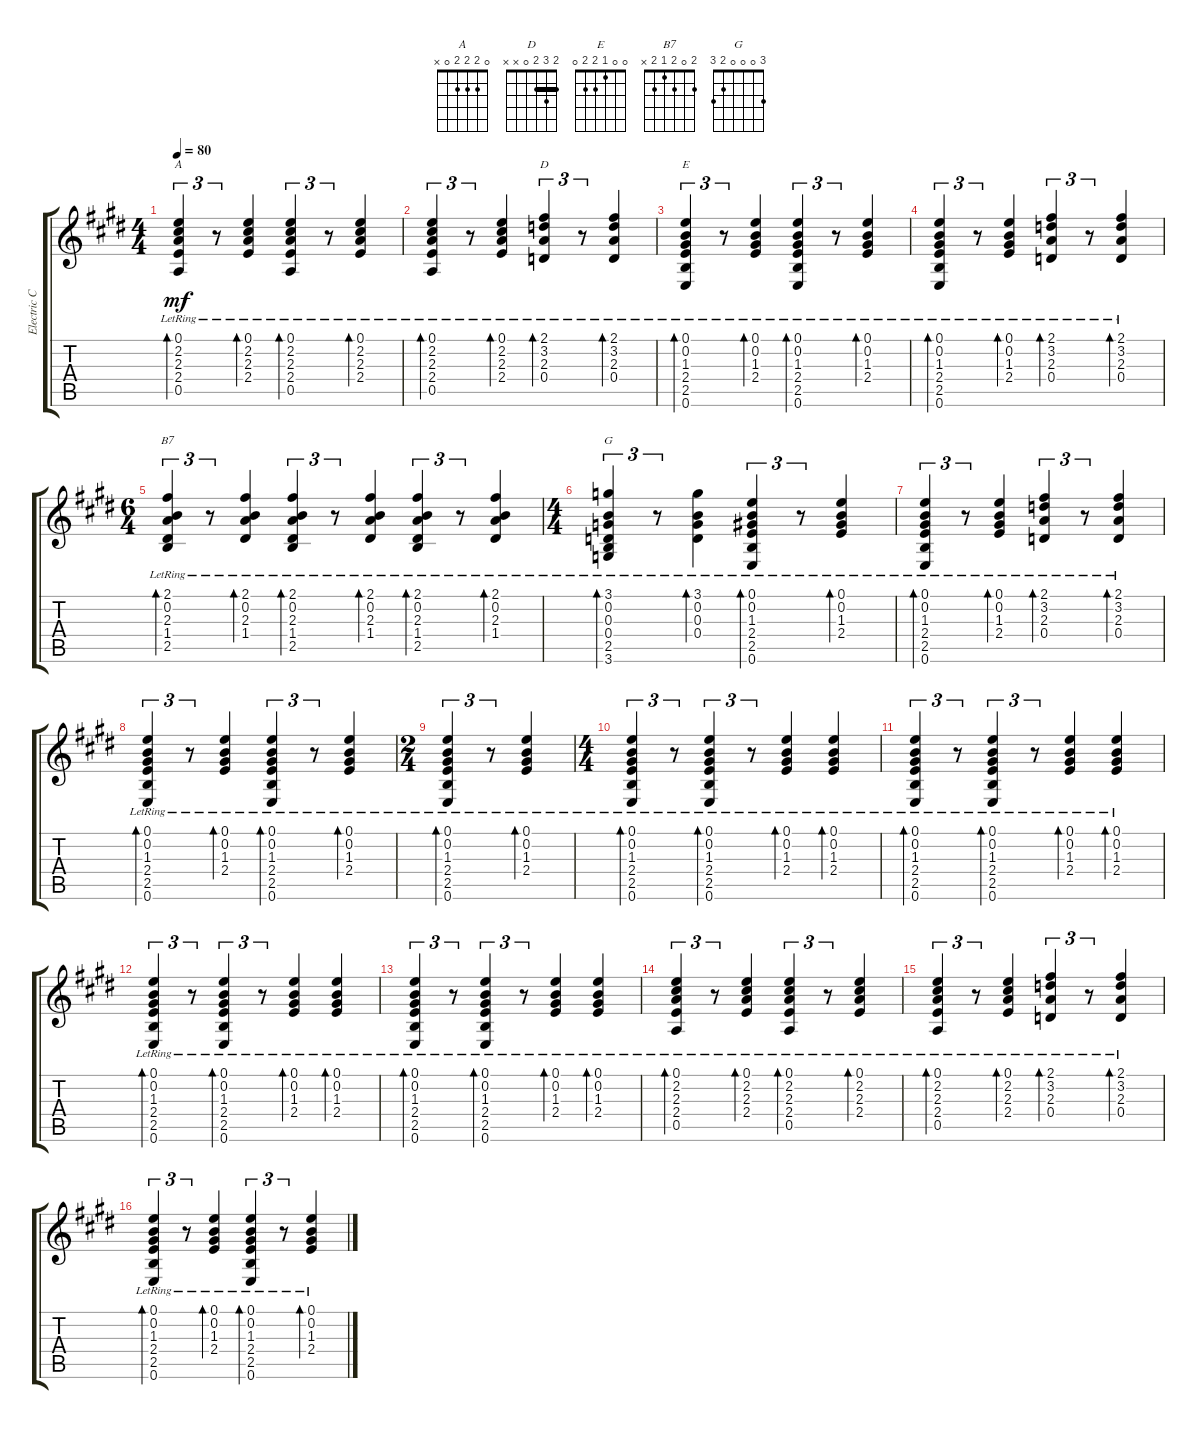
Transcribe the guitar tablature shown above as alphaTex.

\track ("Electric Clean Guitar" "Electric C") {instrument electricguitarclean}
\staff {score tabs}
\tuning (E4 B3 G3 D3 A2 E2) {hide}
\chord ("A" 0 2 2 2 0 x)
\chord ("D" 2 3 2 0 x x) {barre 2}
\chord ("E" 0 0 1 2 2 0)
\chord ("B7" 2 0 2 1 2 x)
\chord ("G" 3 0 0 0 2 3)
\ts (4 4)
\tempo 80
\clef g2
\ks e
(0.1 2.2 2.3{lr} 2.4{lr} 0.5{lr}).4{tu (3 2) bd 30 ch "A" dy mf} r.8{tu (3 2)} (0.1{lr} 2.2{lr} 2.3{lr} 2.4{lr}).4{bd 60} (0.1 2.2 2.3{lr} 2.4{lr} 0.5{lr}).4{tu (3 2) bd 30} r.8{tu (3 2)} (0.1{lr} 2.2{lr} 2.3{lr} 2.4{lr}).4{bd 60} |
(0.1 2.2 2.3{lr} 2.4{lr} 0.5{lr}).4{tu (3 2) bd 30} r.8{tu (3 2)} (0.1{lr} 2.2{lr} 2.3{lr} 2.4{lr}).4{bd 60} (2.1 3.2 2.3{lr} 0.4{lr}).4{tu (3 2) bd 30 ch "D"} r.8{tu (3 2)} (2.1{lr} 3.2{lr} 2.3{lr} 0.4{lr}).4{bd 60} |
(0.1 0.2 1.3{lr} 2.4{lr} 2.5{lr} 0.6{lr}).4{tu (3 2) bd 30 ch "E"} r.8{tu (3 2)} (0.1{lr} 0.2{lr} 1.3{lr} 2.4{lr}).4{bd 30} (0.1 0.2 1.3{lr} 2.4{lr} 2.5{lr} 0.6{lr}).4{tu (3 2) bd 30} r.8{tu (3 2)} (0.1{lr} 0.2{lr} 1.3{lr} 2.4{lr}).4{bd 30} |
(0.1 0.2 1.3{lr} 2.4{lr} 2.5{lr} 0.6{lr}).4{tu (3 2) bd 30} r.8{tu (3 2)} (0.1{lr} 0.2{lr} 1.3{lr} 2.4{lr}).4{bd 60} (2.1 3.2 2.3{lr} 0.4{lr}).4{tu (3 2) bd 30} r.8{tu (3 2)} (2.1{lr} 3.2{lr} 2.3{lr} 0.4{lr}).4{bd 60} |
\ts (6 4)
(2.1 0.2 2.3{lr} 1.4{lr} 2.5{lr}).4{tu (3 2) bd 30 ch "B7"} r.8{tu (3 2)} (2.1{lr} 0.2{lr} 2.3{lr} 1.4{lr}).4{bd 60} (2.1 0.2 2.3{lr} 1.4{lr} 2.5{lr}).4{tu (3 2) bd 30} r.8{tu (3 2)} (2.1{lr} 0.2{lr} 2.3{lr} 1.4{lr}).4{bd 60} (2.1 0.2 2.3{lr} 1.4{lr} 2.5{lr}).4{tu (3 2) bd 30} r.8{tu (3 2)} (2.1{lr} 0.2{lr} 2.3{lr} 1.4{lr}).4{bd 60} |
\ts (4 4)
(3.1 0.2 0.3{lr} 0.4{lr} 2.5{lr} 3.6{lr}).4{tu (3 2) bd 30 ch "G"} r.8{tu (3 2)} (3.1{lr} 0.2{lr} 0.3{lr} 0.4{lr}).4{bd 60} (0.1 0.2 1.3{lr} 2.4{lr} 2.5{lr} 0.6{lr}).4{tu (3 2) bd 30} r.8{tu (3 2)} (0.1{lr} 0.2{lr} 1.3{lr} 2.4{lr}).4{bd 60} |
(0.1 0.2 1.3{lr} 2.4{lr} 2.5{lr} 0.6{lr}).4{tu (3 2) bd 30} r.8{tu (3 2)} (0.1{lr} 0.2{lr} 1.3{lr} 2.4{lr}).4{bd 60} (2.1 3.2 2.3{lr} 0.4{lr}).4{tu (3 2) bd 30} r.8{tu (3 2)} (2.1{lr} 3.2{lr} 2.3{lr} 0.4{lr}).4{bd 60} |
(0.1 0.2 1.3{lr} 2.4{lr} 2.5{lr} 0.6{lr}).4{tu (3 2) bd 30} r.8{tu (3 2)} (0.1{lr} 0.2{lr} 1.3{lr} 2.4{lr}).4{bd 30} (0.1 0.2 1.3{lr} 2.4{lr} 2.5{lr} 0.6{lr}).4{tu (3 2) bd 30} r.8{tu (3 2)} (0.1{lr} 0.2{lr} 1.3{lr} 2.4{lr}).4{bd 60} |
\ts (2 4)
(0.1 0.2 1.3{lr} 2.4{lr} 2.5{lr} 0.6{lr}).4{tu (3 2) bd 30} r.8{tu (3 2)} (0.1{lr} 0.2{lr} 1.3{lr} 2.4{lr}).4{bd 30} |
\ts (4 4)
(0.1 0.2 1.3{lr} 2.4{lr} 2.5{lr} 0.6{lr}).4{tu (3 2) bd 30} r.8{tu (3 2)} (0.1 0.2 1.3{lr} 2.4{lr} 2.5{lr} 0.6{lr}).4{tu (3 2) bd 30} r.8{tu (3 2)} (0.1{lr} 0.2{lr} 1.3{lr} 2.4{lr}).4{bd 30} (0.1{lr} 0.2{lr} 1.3{lr} 2.4{lr}).4{bd 30} |
(0.1 0.2 1.3{lr} 2.4{lr} 2.5{lr} 0.6{lr}).4{tu (3 2) bd 30} r.8{tu (3 2)} (0.1 0.2 1.3{lr} 2.4{lr} 2.5{lr} 0.6{lr}).4{tu (3 2) bd 30} r.8{tu (3 2)} (0.1{lr} 0.2{lr} 1.3{lr} 2.4{lr}).4{bd 30} (0.1{lr} 0.2{lr} 1.3{lr} 2.4{lr}).4{bd 30} |
(0.1 0.2 1.3{lr} 2.4{lr} 2.5{lr} 0.6{lr}).4{tu (3 2) bd 30} r.8{tu (3 2)} (0.1 0.2 1.3{lr} 2.4{lr} 2.5{lr} 0.6{lr}).4{tu (3 2) bd 30} r.8{tu (3 2)} (0.1{lr} 0.2{lr} 1.3{lr} 2.4{lr}).4{bd 30} (0.1{lr} 0.2{lr} 1.3{lr} 2.4{lr}).4{bd 30} |
(0.1 0.2 1.3{lr} 2.4{lr} 2.5{lr} 0.6{lr}).4{tu (3 2) bd 30} r.8{tu (3 2)} (0.1 0.2 1.3{lr} 2.4{lr} 2.5{lr} 0.6{lr}).4{tu (3 2) bd 30} r.8{tu (3 2)} (0.1{lr} 0.2{lr} 1.3{lr} 2.4{lr}).4{bd 30} (0.1{lr} 0.2{lr} 1.3{lr} 2.4{lr}).4{bd 30} |
(0.1 2.2 2.3{lr} 2.4{lr} 0.5{lr}).4{tu (3 2) bd 30} r.8{tu (3 2)} (0.1{lr} 2.2{lr} 2.3{lr} 2.4{lr}).4{bd 60} (0.1 2.2 2.3{lr} 2.4{lr} 0.5{lr}).4{tu (3 2) bd 30} r.8{tu (3 2)} (0.1{lr} 2.2{lr} 2.3{lr} 2.4{lr}).4{bd 60} |
(0.1 2.2 2.3{lr} 2.4{lr} 0.5{lr}).4{tu (3 2) bd 30} r.8{tu (3 2)} (0.1{lr} 2.2{lr} 2.3{lr} 2.4{lr}).4{bd 60} (2.1 3.2 2.3{lr} 0.4{lr}).4{tu (3 2) bd 30} r.8{tu (3 2)} (2.1{lr} 3.2{lr} 2.3{lr} 0.4{lr}).4{bd 60} |
(0.1 0.2 1.3{lr} 2.4{lr} 2.5{lr} 0.6{lr}).4{tu (3 2) bd 30} r.8{tu (3 2)} (0.1{lr} 0.2{lr} 1.3{lr} 2.4{lr}).4{bd 30} (0.1 0.2 1.3{lr} 2.4{lr} 2.5{lr} 0.6{lr}).4{tu (3 2) bd 30} r.8{tu (3 2)} (0.1{lr} 0.2{lr} 1.3{lr} 2.4{lr}).4{bd 30}
